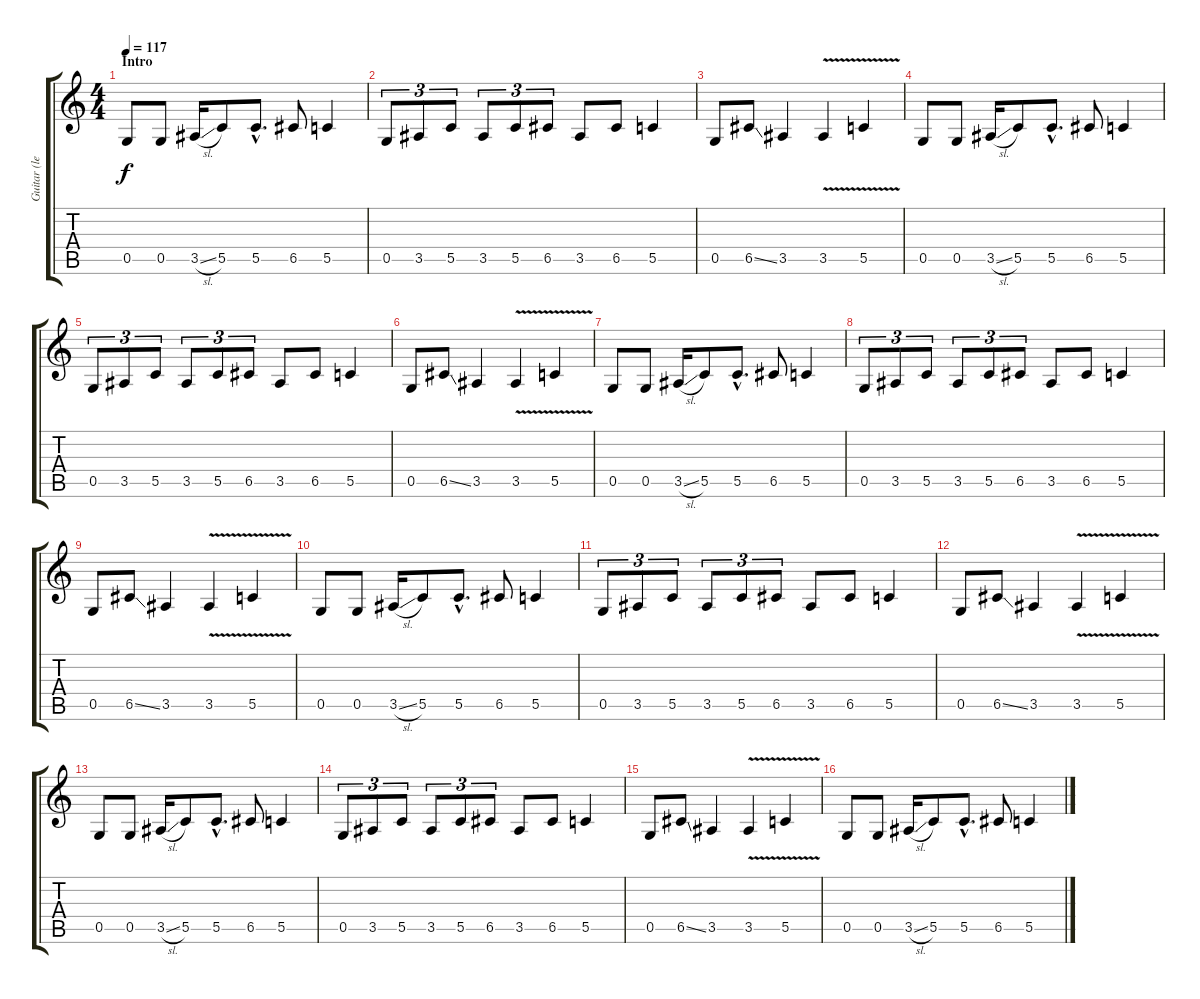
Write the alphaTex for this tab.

\track ("Guitar (left)" "Guitar (le") {instrument electricguitarclean}
\staff {score tabs}
\tuning (D4 A3 F3 C3 G2 C2) {hide}
\ts (4 4)
\section ("" "Intro")
\tempo 117
\clef g2
\ks c
0.5.8{dy f instrument electricguitarclean} 0.5.8 3.5{sl}.16 5.5.8 5.5{hac}.8{d} 6.5.8 5.5.4 |
0.5.8{tu (3 2)} 3.5.8{tu (3 2)} 5.5.8{tu (3 2)} 3.5.8{tu (3 2)} 5.5.8{tu (3 2)} 6.5.8{tu (3 2)} 3.5.8 6.5.8 5.5.4 |
0.5.8 6.5{ss}.8 3.5.4 3.5{v}.4 5.5{v}.4 |
0.5.8 0.5.8 3.5{sl}.16 5.5.8 5.5{hac}.8{d} 6.5.8 5.5.4 |
0.5.8{tu (3 2)} 3.5.8{tu (3 2)} 5.5.8{tu (3 2)} 3.5.8{tu (3 2)} 5.5.8{tu (3 2)} 6.5.8{tu (3 2)} 3.5.8 6.5.8 5.5.4 |
0.5.8 6.5{ss}.8 3.5.4 3.5{v}.4 5.5{v}.4 |
0.5.8 0.5.8 3.5{sl}.16 5.5.8 5.5{hac}.8{d} 6.5.8 5.5.4 |
0.5.8{tu (3 2)} 3.5.8{tu (3 2)} 5.5.8{tu (3 2)} 3.5.8{tu (3 2)} 5.5.8{tu (3 2)} 6.5.8{tu (3 2)} 3.5.8 6.5.8 5.5.4 |
0.5.8 6.5{ss}.8 3.5.4 3.5{v}.4 5.5{v}.4 |
0.5.8 0.5.8 3.5{sl}.16 5.5.8 5.5{hac}.8{d} 6.5.8 5.5.4 |
0.5.8{tu (3 2)} 3.5.8{tu (3 2)} 5.5.8{tu (3 2)} 3.5.8{tu (3 2)} 5.5.8{tu (3 2)} 6.5.8{tu (3 2)} 3.5.8 6.5.8 5.5.4 |
0.5.8 6.5{ss}.8 3.5.4 3.5{v}.4 5.5{v}.4 |
0.5.8 0.5.8 3.5{sl}.16 5.5.8 5.5{hac}.8{d} 6.5.8 5.5.4 |
0.5.8{tu (3 2)} 3.5.8{tu (3 2)} 5.5.8{tu (3 2)} 3.5.8{tu (3 2)} 5.5.8{tu (3 2)} 6.5.8{tu (3 2)} 3.5.8 6.5.8 5.5.4 |
0.5.8 6.5{ss}.8 3.5.4 3.5{v}.4 5.5{v}.4 |
0.5.8 0.5.8 3.5{sl}.16 5.5.8 5.5{hac}.8{d} 6.5.8 5.5.4
